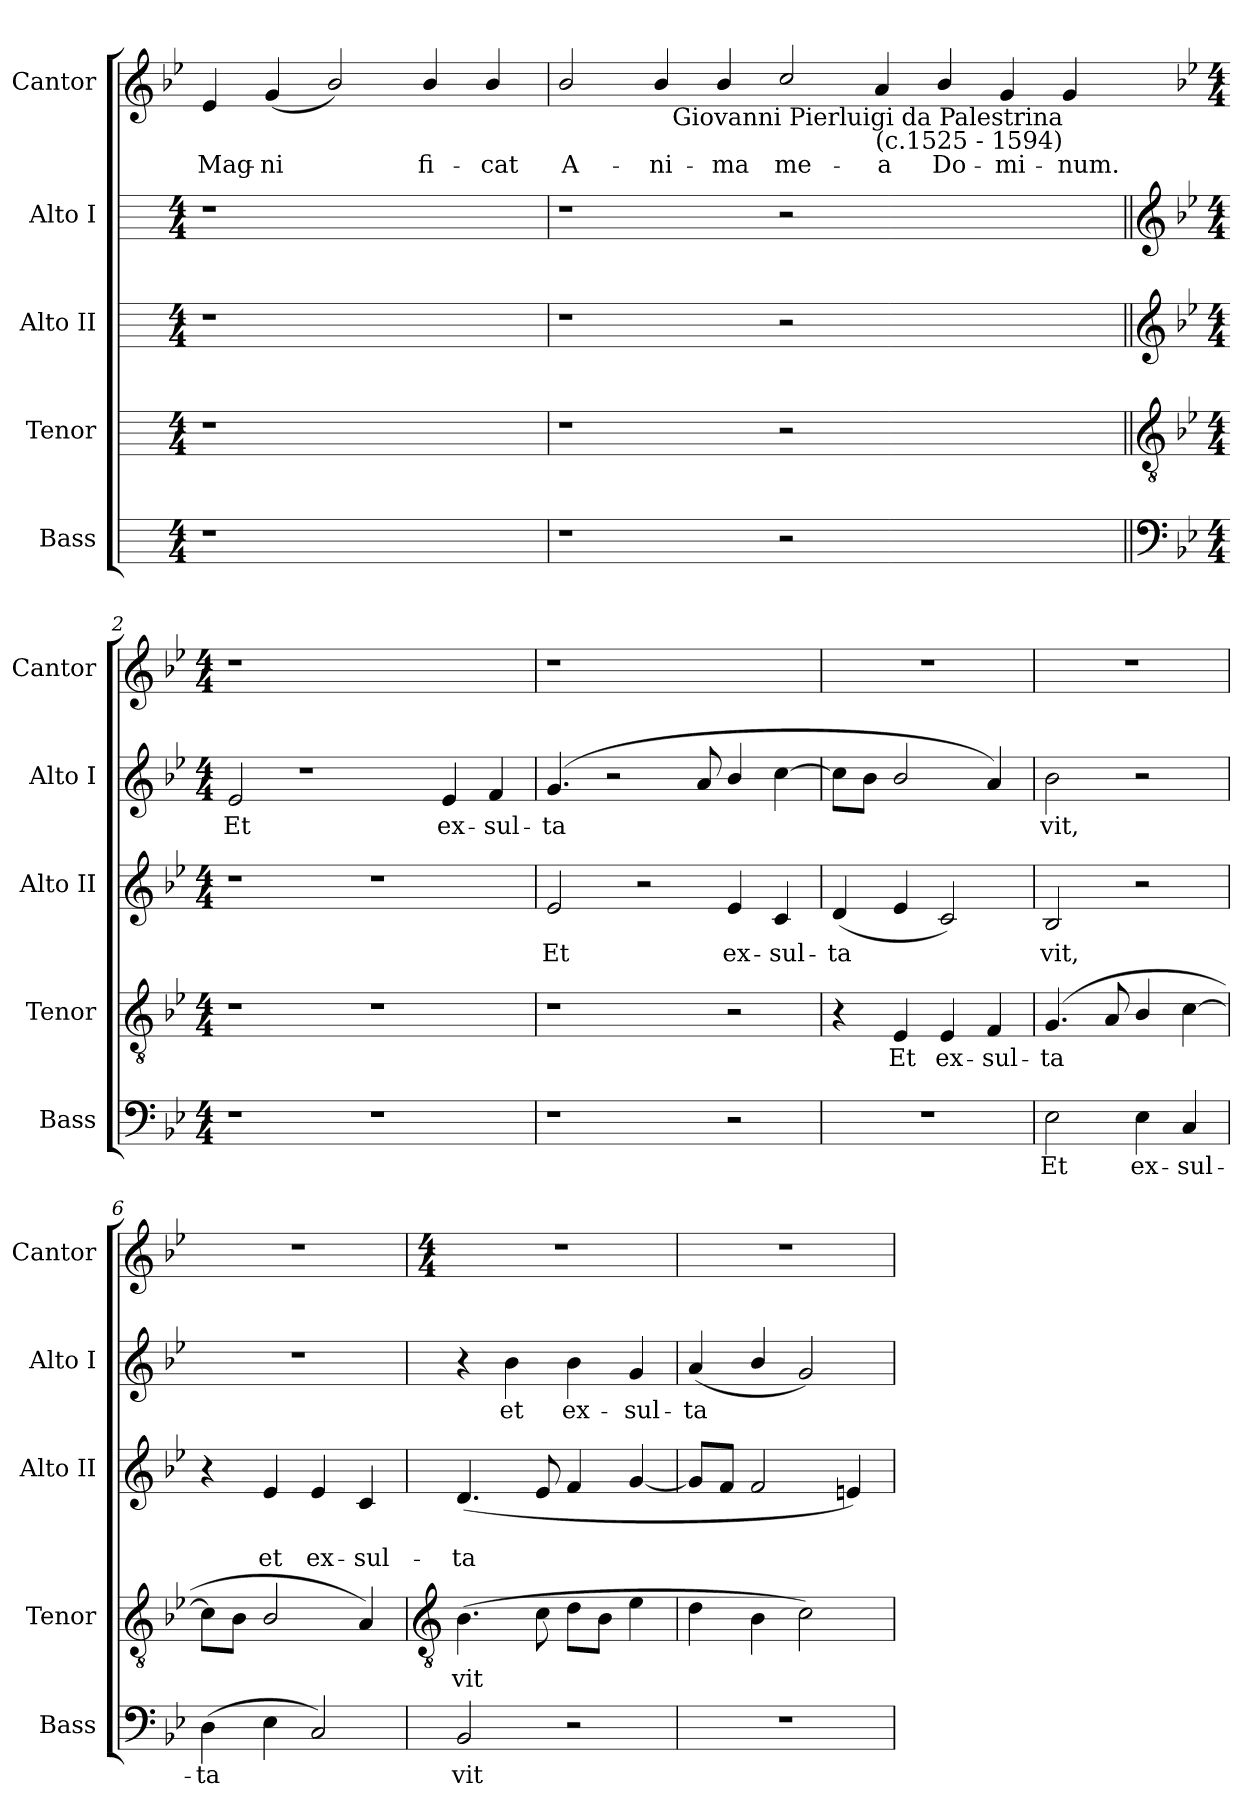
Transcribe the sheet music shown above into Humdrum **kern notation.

**kern	**text	**kern	**text	**kern	**text	**text	**kern	**text	**kern	**text
*part5	*part5	*part4	*part4	*part3	*part3	*part3	*part2	*part2	*part1	*part1
*staff5	*staff5	*staff4	*staff4	*staff3	*staff3	*staff3	*staff2	*staff2	*staff1	*staff1
*I"Bass	*	*I"Tenor	*	*I"Alto II	*	*	*I"Alto I	*	*I"Cantor	*
*I'Bass	*	*I'Tenor	*	*I'Alto II	*	*	*I'Alto I	*	*I'Cantor	*
*	*	*	*	*	*	*	*	*	*clefG2	*
*	*	*	*	*	*	*	*	*	*k[b-e-]	*
*	*	*	*	*	*	*	*	*	*B-:	*
*M4/4	*	*M4/4	*	*M4/4	*	*	*M4/4	*	*	*
=	=	=	=	=	=	=	=	=	=	=
!	!	!	!	!	!	!	!	!	!	!LO:LY:b
1r	.	1r	.	1r	.	.	1r	.	4e-	Mag-
!	!	!	!	!	!	!	!	!	!	!LO:LY:b
.	.	.	.	.	.	.	.	.	(<4g	-ni
.	.	.	.	.	.	.	.	.	2b-/)	.
!	!	!	!	!	!	!	!	!	!	!LO:LY:b
2ryy	.	2ryy	.	2ryy	.	.	2ryy	.	4b-/	fi-
!	!	!	!	!	!	!	!	!	!	!LO:LY:b
.	.	.	.	.	.	.	.	.	4b-/	-cat
=1	=1	=1	=1	=1	=1	=1	=1	=1	=1	=1
!	!	!	!	!	!	!	!	!	!	!LO:LY:b
1r	.	1r	.	1r	.	.	1r	.	2b-/	A-
!	!	!	!	!	!	!	!	!	!	!LO:LY:b
.	.	.	.	.	.	.	.	.	4b-/	-ni-
!	!	!	!	!	!	!	!	!	!	!LO:LY:b
.	.	.	.	.	.	.	.	.	4b-/	-ma
!	!	!	!	!	!	!	!	!	!	!LO:LY:b
2r	.	2r	.	2r	.	.	2r	.	2cc/	me-
!	!	!	!	!	!	!	!	!	!	!LO:LY:b
1ryy	.	1ryy	.	1ryy	.	.	1ryy	.	4a	-a
!	!	!	!	!	!	!	!	!	!	!LO:LY:b
.	.	.	.	.	.	.	.	.	4b-/	Do-
!	!	!	!	!	!	!	!	!	!	!LO:LY:b
.	.	.	.	.	.	.	.	.	4g	-mi-
!	!	!	!	!	!	!	!	!	!LO:TX:b:rj:t=Giovanni Pierluigi da Palestrina\n(c.1525 - 1594)	!
!	!	!	!	!	!	!	!	!	!	!LO:LY:b
.	.	.	.	.	.	.	.	.	4g	-num.
!!LO:LB:g=z
=2||	=2-	=2||	=2-	=2||	=2-	=2-	=2||	=2-	=2-	=2-
*clefF4	*	*clefGv2	*	*clefG2	*	*	*clefG2	*	*	*
*k[b-e-]	*	*k[b-e-]	*	*k[b-e-]	*	*	*k[b-e-]	*	*	*
*B-:	*	*B-:	*	*B-:	*	*	*B-:	*	*	*
*M4/4	*	*M4/4	*	*M4/4	*	*	*M4/4	*	*M4/4	*
!	!	!	!	!	!	!	!	!LO:LY:b	!	!
1r	.	1r	.	1r	.	.	2e-	Et	1r	.
.	.	.	.	.	.	.	1r	.	.	.
1r	.	1r	.	1r	.	.	.	.	1ryy	.
!	!	!	!	!	!	!	!	!LO:LY:b	!	!
.	.	.	.	.	.	.	4e-	ex-	.	.
!	!	!	!	!	!	!	!	!LO:LY:b	!	!
.	.	.	.	.	.	.	4f	-sul-	.	.
=3	=3	=3	=3	=3	=3	=3	=3	=3	=3	=3
!	!	!	!	!	!LO:LY:b	!	!	!LO:LY:b	!	!
1r	.	1r	.	2e-	Et	.	(<4.g	-ta	1r	.
.	.	.	.	.	.	.	2r	.	.	.
.	.	.	.	2r	.	.	.	.	.	.
.	.	.	.	.	.	.	8a	.	.	.
!	!	!	!	!	!LO:LY:b	!	!	!	!	!
2r	.	2r	.	4e-	ex-	.	4b-/	.	2ryy	.
!	!	!	!	!	!LO:LY:b	!	!	!	!	!
.	.	.	.	4c	-sul-	.	[4cc	.	.	.
=4	=4	=4	=4	=4	=4	=4	=4	=4	=4	=4
!	!	!	!	!	!LO:LY:b	!	!	!	!	!
1r	.	4r	.	(<4d	-ta	.	8ccL]	.	1r	.
.	.	.	.	.	.	.	8b-J	.	.	.
!	!	!	!LO:LY:b	!	!	!	!	!	!	!
.	.	4E-	Et	4e-	.	.	2b-/	.	.	.
!	!	!	!LO:LY:b	!	!	!	!	!	!	!
.	.	4E-	ex-	2c)	.	.	.	.	.	.
!	!	!	!LO:LY:b	!	!	!	!	!	!	!
.	.	4F	-sul-	.	.	.	4a)	.	.	.
=5	=5	=5	=5	=5	=5	=5	=5	=5	=5	=5
!	!LO:LY:b	!	!LO:LY:b	!	!LO:LY:b	!	!	!LO:LY:b	!	!
2E-	Et	(<4.G	-ta	2B-	vit,	.	2b-	vit,	1r	.
.	.	8A	.	.	.	.	.	.	.	.
!	!LO:LY:b	!	!	!	!	!	!	!	!	!
4E-	ex-	4B-/	.	2r	.	.	2r	.	.	.
!	!LO:LY:b	!	!	!	!	!	!	!	!	!
4C	-sul-	[4c	.	.	.	.	.	.	.	.
=6	=6	=6	=6	=6	=6	=6	=6	=6	=6	=6
!	!LO:LY:b	!	!	!	!	!	!	!	!	!
(>4D	-ta	8cL]	.	4r	.	.	1r	.	1r	.
.	.	8B-J	.	.	.	.	.	.	.	.
!	!	!	!	!	!	!LO:LY:b	!	!	!	!
4E-	.	2B-/	.	4e-	.	et	.	.	.	.
!	!	!	!	!	!	!LO:LY:b	!	!	!	!
2C)	.	.	.	4e-	.	ex-	.	.	.	.
!	!	!	!	!	!	!LO:LY:b	!	!	!	!
.	.	4A)	.	4c	.	-sul-	.	.	.	.
!!LO:LB:g=z
=7	=7	=7	=7	=7	=7	=7	=7	=7	=7	=7
*	*	*clefGv2	*	*	*	*	*	*	*	*
*	*	*	*	*	*	*	*	*	*M4/4	*
!	!LO:LY:b	!	!LO:LY:b	!	!	!LO:LY:b	!	!	!	!
2BB-	vit	(>4.B-	vit	(<4.d	.	-ta	4r	.	1r	.
!	!	!	!	!	!	!	!	!LO:LY:b	!	!
.	.	.	.	.	.	.	4b-	et	.	.
.	.	8c	.	8e-	.	.	.	.	.	.
!	!	!	!	!	!	!	!	!LO:LY:b	!	!
2r	.	8dL	.	4f	.	.	4b-	ex-	.	.
.	.	8B-J	.	.	.	.	.	.	.	.
!	!	!	!	!	!	!	!	!LO:LY:b	!	!
.	.	4e-	.	[4g	.	.	4g	-sul-	.	.
=8	=8	=8	=8	=8	=8	=8	=8	=8	=8	=8
!	!	!	!	!	!	!	!	!LO:LY:b	!	!
1r	.	4d	.	8gL]	.	.	(<4a	-ta	1r	.
.	.	.	.	8fJ	.	.	.	.	.	.
.	.	4B-	.	2f	.	.	4b-/	.	.	.
.	.	2c)	.	.	.	.	2g)	.	.	.
.	.	.	.	4en)	.	.	.	.	.	.
=	=	=	=	=	=	=	=	=	=	=
*-	*-	*-	*-	*-	*-	*-	*-	*-	*-	*-
